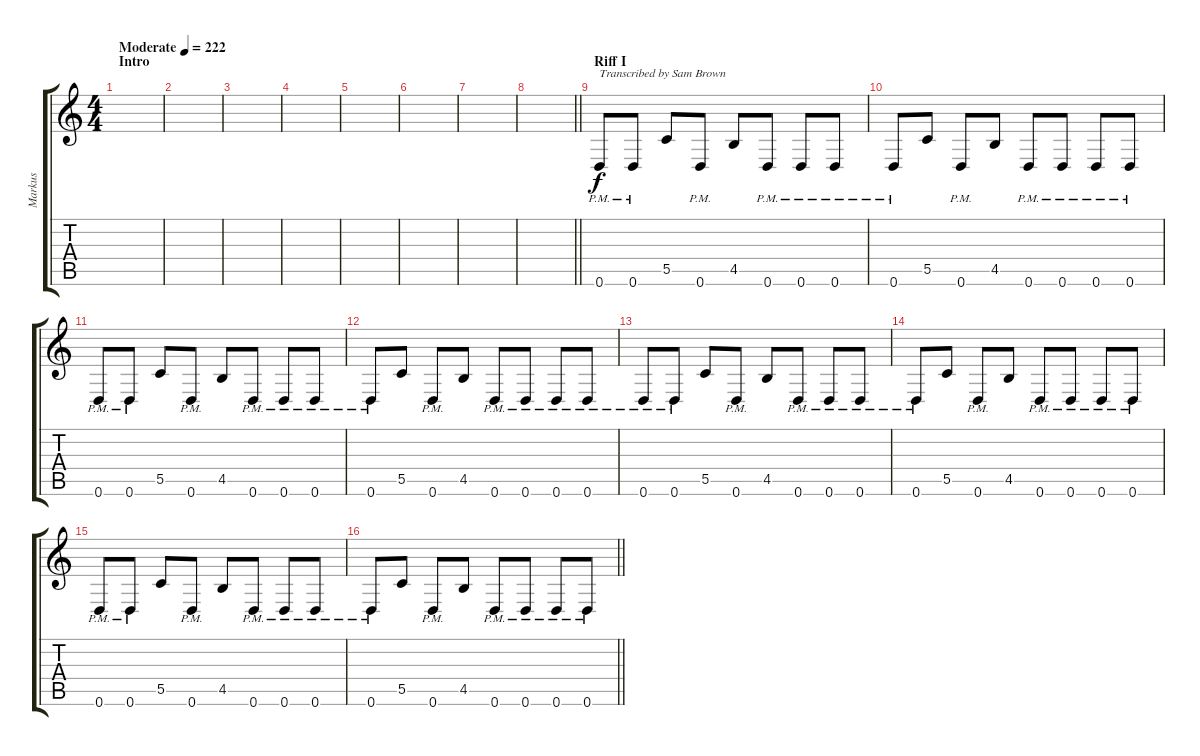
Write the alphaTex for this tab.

\track ("Markus" "Markus") {instrument distortionguitar}
\staff {score tabs}
\tuning (D4 A3 F3 C3 G2 D2) {hide}
\ts (4 4)
\section ("" "Intro")
\tempo (222 "Moderate")
\clef g2
\ks c
|
|
|
|
|
|
|
\barLineRight lightlight
|
\section ("" "Riff I")
0.6{pm}.8{txt "Transcribed by Sam Brown"} 0.6{pm}.8 5.5.8 0.6{pm}.8 4.5.8 0.6{pm}.8 0.6{pm}.8 0.6{pm}.8 |
0.6{pm}.8 5.5.8 0.6{pm}.8 4.5.8 0.6{pm}.8 0.6{pm}.8 0.6{pm}.8 0.6{pm}.8 |
0.6{pm}.8 0.6{pm}.8 5.5.8 0.6{pm}.8 4.5.8 0.6{pm}.8 0.6{pm}.8 0.6{pm}.8 |
0.6{pm}.8 5.5.8 0.6{pm}.8 4.5.8 0.6{pm}.8 0.6{pm}.8 0.6{pm}.8 0.6{pm}.8 |
0.6{pm}.8 0.6{pm}.8 5.5.8 0.6{pm}.8 4.5.8 0.6{pm}.8 0.6{pm}.8 0.6{pm}.8 |
0.6{pm}.8 5.5.8 0.6{pm}.8 4.5.8 0.6{pm}.8 0.6{pm}.8 0.6{pm}.8 0.6{pm}.8 |
0.6{pm}.8 0.6{pm}.8 5.5.8 0.6{pm}.8 4.5.8 0.6{pm}.8 0.6{pm}.8 0.6{pm}.8 |
\barLineRight lightlight
0.6{pm}.8 5.5.8 0.6{pm}.8 4.5.8 0.6{pm}.8 0.6{pm}.8 0.6{pm}.8 0.6{pm}.8
